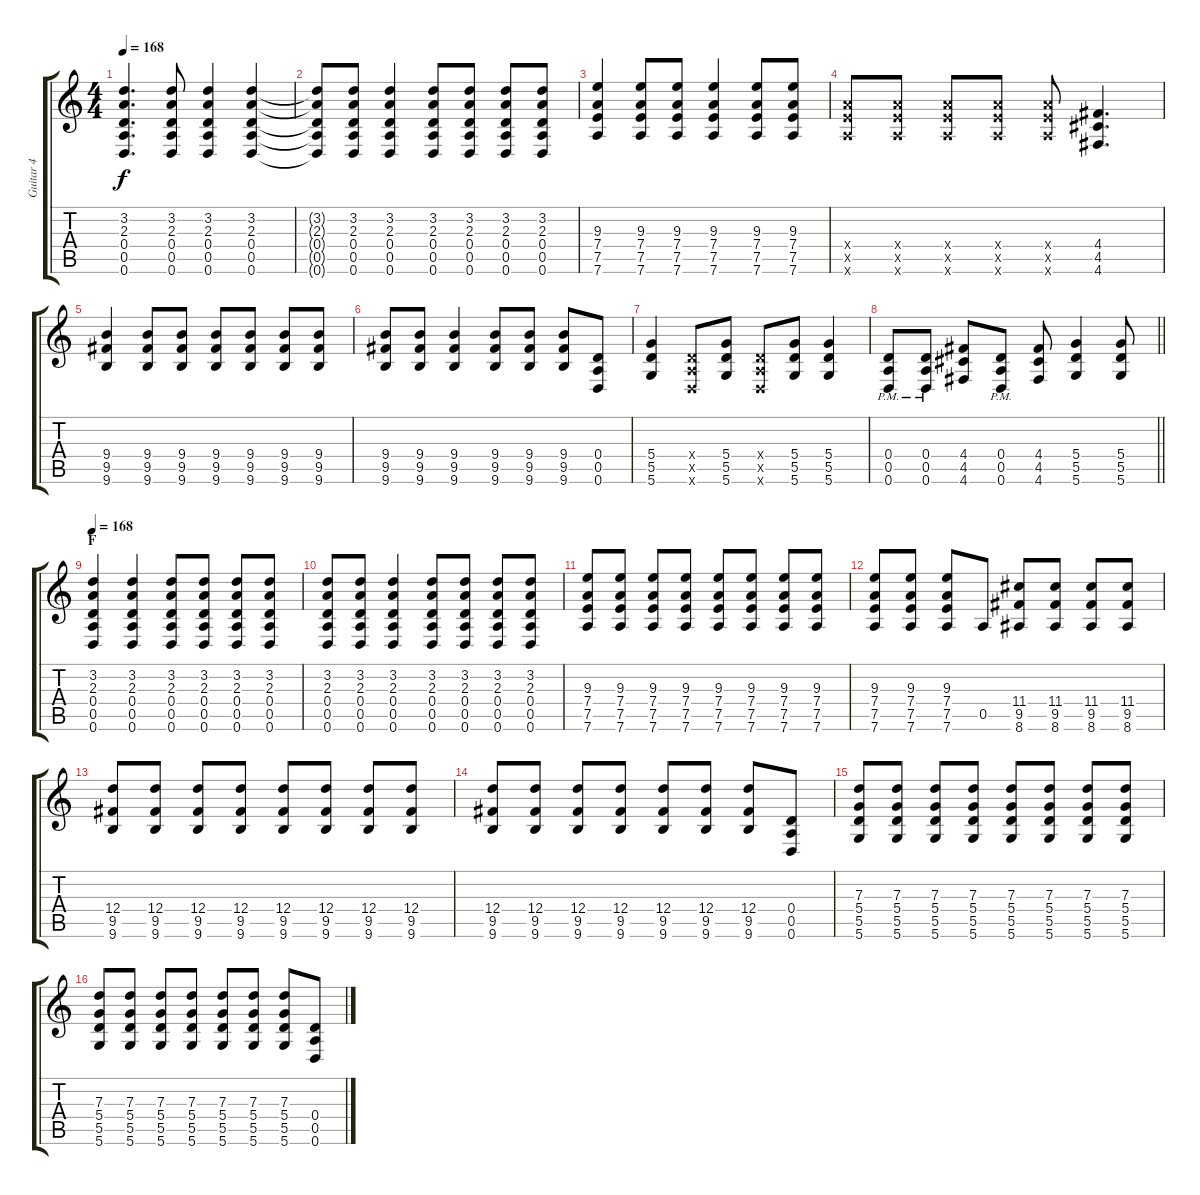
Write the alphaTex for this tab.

\track ("Guitar 4" "Guitar 4") {instrument distortionguitar}
\staff {score tabs}
\tuning (E4 B3 G3 D3 A2 D2) {hide}
\ts (4 4)
\tempo 168
\clef g2
\ks c
(3.2 2.3 0.4 0.5 0.6).4{d dy f} (3.2 2.3 0.4 0.5 0.6).8 (3.2 2.3 0.4 0.5 0.6).4 (3.2 2.3 0.4 0.5 0.6).4 |
(3.2{t} 2.3{t} 0.4{t} 0.5{t} 0.6{t}).8 (3.2 2.3 0.4 0.5 0.6).8 (3.2 2.3 0.4 0.5 0.6).4 (3.2 2.3 0.4 0.5 0.6).8 (3.2 2.3 0.4 0.5 0.6).8 (3.2 2.3 0.4 0.5 0.6).8 (3.2 2.3 0.4 0.5 0.6).8 |
(9.3 7.4 7.5 7.6).4 (9.3 7.4 7.5 7.6).8 (9.3 7.4 7.5 7.6).8 (9.3 7.4 7.5 7.6).4 (9.3 7.4 7.5 7.6).8 (9.3 7.4 7.5 7.6).8 |
(7.4{x} 7.5{x} 7.6{x}).8 (7.4{x} 7.5{x} 7.6{x}).8 (7.4{x} 7.5{x} 7.6{x}).8 (7.4{x} 7.5{x} 7.6{x}).8 (7.4{x} 7.5{x} 7.6{x}).8 (4.4 4.5 4.6).4{d} |
(9.4 9.5 9.6).4 (9.4 9.5 9.6).8 (9.4 9.5 9.6).8 (9.4 9.5 9.6).8 (9.4 9.5 9.6).8 (9.4 9.5 9.6).8 (9.4 9.5 9.6).8 |
(9.4 9.5 9.6).8 (9.4 9.5 9.6).8 (9.4 9.5 9.6).4 (9.4 9.5 9.6).8 (9.4 9.5 9.6).8 (9.4 9.5 9.6).8 (0.4 0.5 0.6).8 |
(5.4 5.5 5.6).4 (0.4{x} 0.5{x} 0.6{x}).8 (5.4 5.5 5.6).8 (0.4{x} 0.5{x} 0.6{x}).8 (5.4 5.5 5.6).8 (5.4 5.5 5.6).4 |
\barLineRight lightlight
(0.4{pm} 0.5{pm} 0.6{pm}).8 (0.4{pm} 0.5{pm} 0.6{pm}).8 (4.4 4.5 4.6).8 (0.4{pm} 0.5{pm} 0.6{pm}).8 (4.4 4.5 4.6).8 (5.4 5.5 5.6).4 (5.4 5.5 5.6).8 |
\section ("" "F")
\tempo 168
(3.2 2.3 0.4 0.5 0.6).4 (3.2 2.3 0.4 0.5 0.6).4 (3.2 2.3 0.4 0.5 0.6).8 (3.2 2.3 0.4 0.5 0.6).8 (3.2 2.3 0.4 0.5 0.6).8 (3.2 2.3 0.4 0.5 0.6).8 |
(3.2 2.3 0.4 0.5 0.6).8 (3.2 2.3 0.4 0.5 0.6).8 (3.2 2.3 0.4 0.5 0.6).4 (3.2 2.3 0.4 0.5 0.6).8 (3.2 2.3 0.4 0.5 0.6).8 (3.2 2.3 0.4 0.5 0.6).8 (3.2 2.3 0.4 0.5 0.6).8 |
(9.3 7.4 7.5 7.6).8 (9.3 7.4 7.5 7.6).8 (9.3 7.4 7.5 7.6).8 (9.3 7.4 7.5 7.6).8 (9.3 7.4 7.5 7.6).8 (9.3 7.4 7.5 7.6).8 (9.3 7.4 7.5 7.6).8 (9.3 7.4 7.5 7.6).8 |
(9.3 7.4 7.5 7.6).8 (9.3 7.4 7.5 7.6).8 (9.3 7.4 7.5 7.6).8 0.5.8 (11.4 9.5 8.6).8 (11.4 9.5 8.6).8 (11.4 9.5 8.6).8 (11.4 9.5 8.6).8 |
(12.4 9.5 9.6).8 (12.4 9.5 9.6).8 (12.4 9.5 9.6).8 (12.4 9.5 9.6).8 (12.4 9.5 9.6).8 (12.4 9.5 9.6).8 (12.4 9.5 9.6).8 (12.4 9.5 9.6).8 |
(12.4 9.5 9.6).8 (12.4 9.5 9.6).8 (12.4 9.5 9.6).8 (12.4 9.5 9.6).8 (12.4 9.5 9.6).8 (12.4 9.5 9.6).8 (12.4 9.5 9.6).8 (0.4 0.5 0.6).8 |
(7.3 5.4 5.5 5.6).8 (7.3 5.4 5.5 5.6).8 (7.3 5.4 5.5 5.6).8 (7.3 5.4 5.5 5.6).8 (7.3 5.4 5.5 5.6).8 (7.3 5.4 5.5 5.6).8 (7.3 5.4 5.5 5.6).8 (7.3 5.4 5.5 5.6).8 |
(7.3 5.4 5.5 5.6).8 (7.3 5.4 5.5 5.6).8 (7.3 5.4 5.5 5.6).8 (7.3 5.4 5.5 5.6).8 (7.3 5.4 5.5 5.6).8 (7.3 5.4 5.5 5.6).8 (7.3 5.4 5.5 5.6).8 (0.4 0.5 0.6).8
